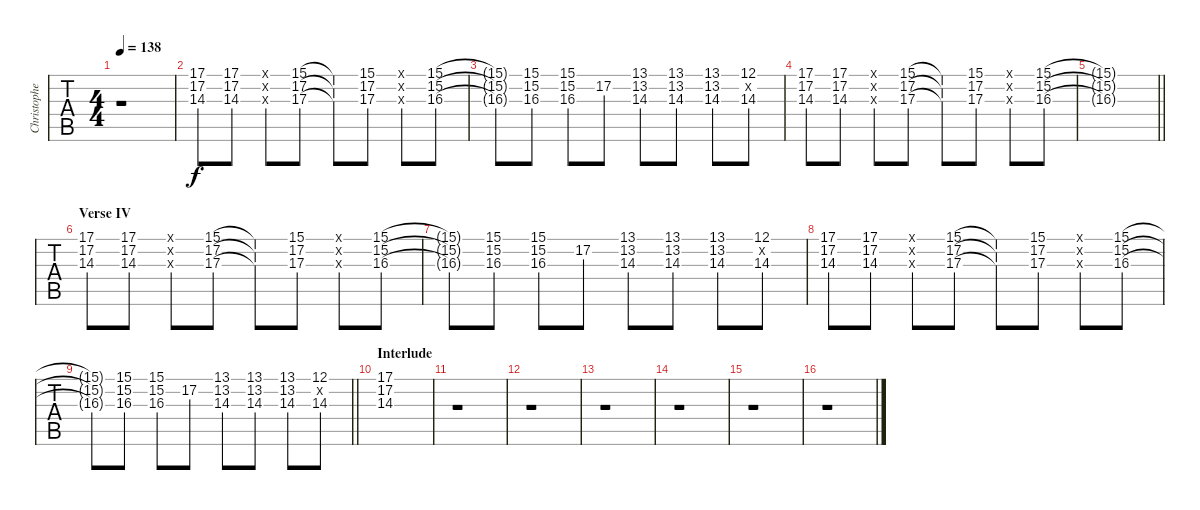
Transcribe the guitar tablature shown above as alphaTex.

\track ("Christopher Thorn's mandolin (arr. for g" "Christophe") {instrument acousticguitarnylon}
\staff {tabs}
\tuning (E4 B3 G3 D3 A2 E2) {hide}
\ts (4 4)
\tempo 138
\clef g2
\ks aminor
r.1{dy f} |
(17.1 17.2 14.3).8 (17.1 17.2 14.3).8 (0.1{x} 0.2{x} 0.3{x}).8 (15.1 17.2 17.3).8 (15.1{t} 17.2{t} 17.3{t}).8 (15.1 17.2 17.3).8 (0.1{x} 0.2{x} 0.3{x}).8 (15.1 15.2 16.3).8 |
(15.1{t} 15.2{t} 16.3{t}).8 (15.1 15.2 16.3).8 (15.1 15.2 16.3).8 17.2.8 (13.1 13.2 14.3).8 (13.1 13.2 14.3).8 (13.1 13.2 14.3).8 (12.1 0.2{x} 14.3).8 |
(17.1 17.2 14.3).8 (17.1 17.2 14.3).8 (0.1{x} 0.2{x} 0.3{x}).8 (15.1 17.2 17.3).8 (15.1{t} 17.2{t} 17.3{t}).8 (15.1 17.2 17.3).8 (0.1{x} 0.2{x} 0.3{x}).8 (15.1 15.2 16.3).8 |
\barLineRight lightlight
(15.1{t} 15.2{t} 16.3{t}).1 |
\section ("" "Verse IV")
(17.1 17.2 14.3).8 (17.1 17.2 14.3).8 (0.1{x} 0.2{x} 0.3{x}).8 (15.1 17.2 17.3).8 (15.1{t} 17.2{t} 17.3{t}).8 (15.1 17.2 17.3).8 (0.1{x} 0.2{x} 0.3{x}).8 (15.1 15.2 16.3).8 |
(15.1{t} 15.2{t} 16.3{t}).8 (15.1 15.2 16.3).8 (15.1 15.2 16.3).8 17.2.8 (13.1 13.2 14.3).8 (13.1 13.2 14.3).8 (13.1 13.2 14.3).8 (12.1 0.2{x} 14.3).8 |
(17.1 17.2 14.3).8 (17.1 17.2 14.3).8 (0.1{x} 0.2{x} 0.3{x}).8 (15.1 17.2 17.3).8 (15.1{t} 17.2{t} 17.3{t}).8 (15.1 17.2 17.3).8 (0.1{x} 0.2{x} 0.3{x}).8 (15.1 15.2 16.3).8 |
\barLineRight lightlight
(15.1{t} 15.2{t} 16.3{t}).8 (15.1 15.2 16.3).8 (15.1 15.2 16.3).8 17.2.8 (13.1 13.2 14.3).8 (13.1 13.2 14.3).8 (13.1 13.2 14.3).8 (12.1 0.2{x} 14.3).8 |
\section ("" "Interlude")
(17.1 17.2 14.3).1 |
r.1 |
r.1 |
r.1 |
r.1 |
r.1 |
r.1
